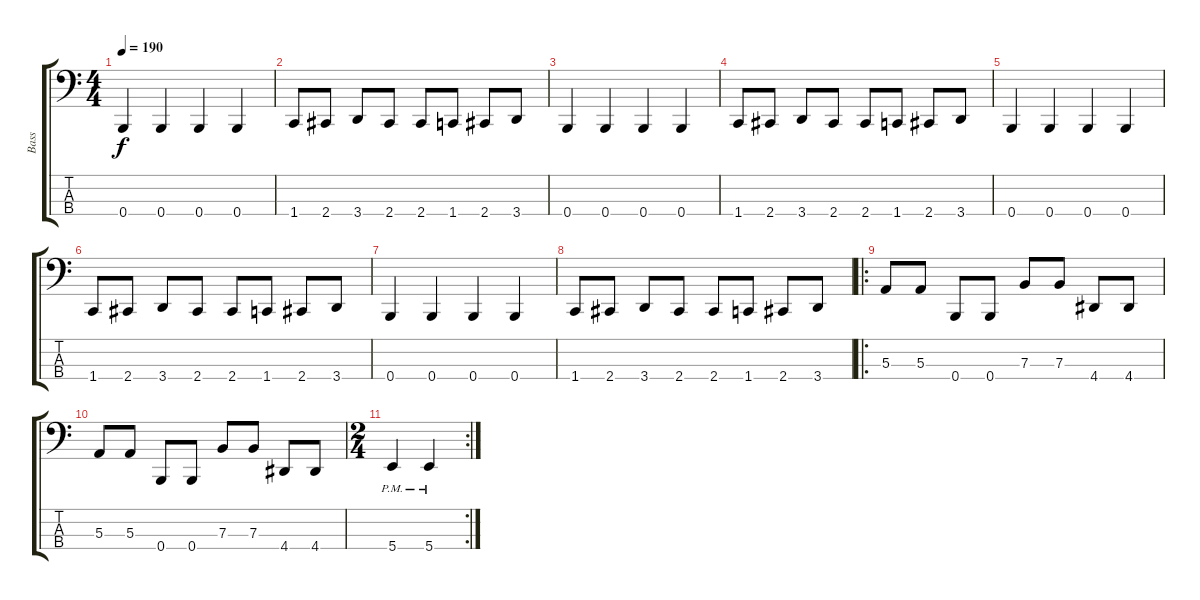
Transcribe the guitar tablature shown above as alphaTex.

\track ("Bass" "Bass") {instrument electricbasspick}
\staff {score tabs}
\tuning (D2 A1 E1 B0) {hide}
\ts (4 4)
\tempo 190
\clef f4
\ks c
0.4.4{dy f} 0.4.4 0.4.4 0.4.4 |
1.4.8 2.4.8 3.4.8 2.4.8 2.4.8 1.4.8 2.4.8 3.4.8 |
0.4.4 0.4.4 0.4.4 0.4.4 |
1.4.8 2.4.8 3.4.8 2.4.8 2.4.8 1.4.8 2.4.8 3.4.8 |
0.4.4 0.4.4 0.4.4 0.4.4 |
1.4.8 2.4.8 3.4.8 2.4.8 2.4.8 1.4.8 2.4.8 3.4.8 |
0.4.4 0.4.4 0.4.4 0.4.4 |
1.4.8 2.4.8 3.4.8 2.4.8 2.4.8 1.4.8 2.4.8 3.4.8 |
\ro
5.3.8 5.3.8 0.4.8 0.4.8 7.3.8 7.3.8 4.4.8 4.4.8 |
5.3.8 5.3.8 0.4.8 0.4.8 7.3.8 7.3.8 4.4.8 4.4.8 |
\rc 2
\ts (2 4)
5.4{pm}.4 5.4{pm}.4
